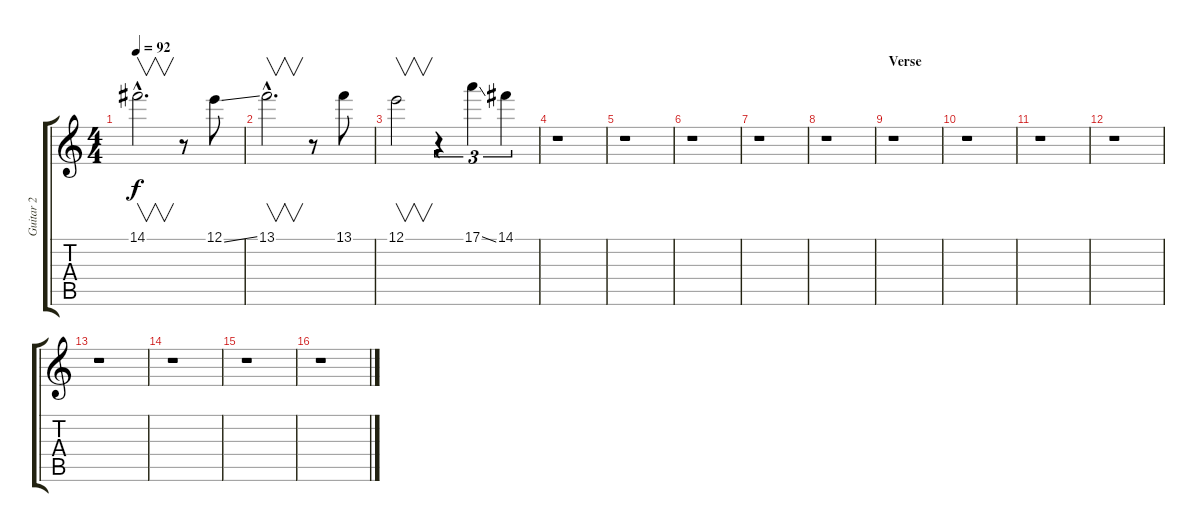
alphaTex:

\track ("Guitar 2" "Guitar 2") {instrument electricguitarclean}
\staff {score tabs}
\tuning (E4 B3 G3 D3 A2 E2) {hide}
\ts (4 4)
\tempo 92
\clef g2
\ks c
14.1{hac}.2{v d dy f} r.8 12.1{ss}.8 |
13.1{hac}.2{v d} r.8 13.1.8 |
12.1.2{v} r.4{tu (3 2)} 17.1{ss}.4{tu (3 2)} 14.1.4{tu (3 2)} |
r.1 |
r.1 |
r.1 |
r.1 |
r.1 |
\section ("" "Verse")
r.1 |
r.1 |
r.1 |
r.1 |
r.1 |
r.1 |
r.1 |
r.1
